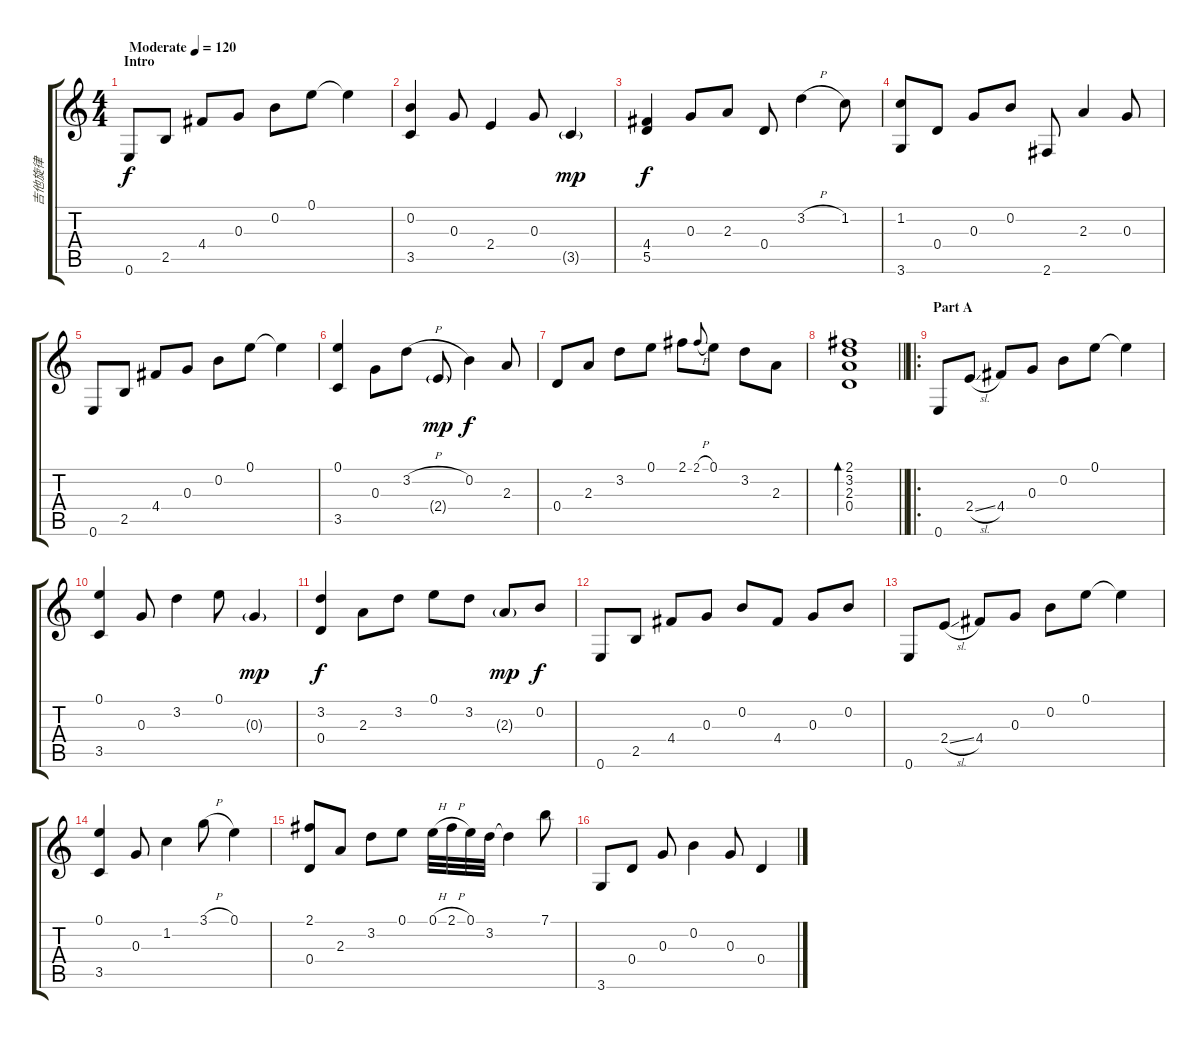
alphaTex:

\track ("吉他旋律" "吉他旋律") {instrument acousticguitarsteel}
\staff {score tabs}
\tuning (E4 B3 G3 D3 A2 E2) {hide}
\ts (4 4)
\section ("" "Intro")
\tempo (120 "Moderate")
\clef g2
\ks c
0.6.8{dy f instrument acousticguitarsteel} 2.5.8 4.4.8 0.3.8 0.2.8 0.1.8 0.1{t}.4 |
(0.2 3.5).4 0.3.8 2.4.4 0.3.8 3.5{g}.4{dy mp} |
(4.4 5.5).4{dy f} 0.3.8 2.3.8 0.4.8 3.2{h}.4 1.2.8 |
(1.2 3.6).8 0.4.8 0.3.8 0.2.8 2.6.8 2.3.4 0.3.8 |
0.6.8 2.5.8 4.4.8 0.3.8 0.2.8 0.1.8 0.1{t}.4 |
(0.1 3.5).4 0.3.8 3.2{h}.8 2.4{g}.8{dy mp} 0.2.4{dy f} 2.3.8 |
0.4.8 2.3.8 3.2.8 0.1.8 2.1.8 2.1{h}.8{gr onbeat} 0.1.8 3.2.8 2.3.8 |
\barLineRight lightlight
(2.1 3.2 2.3 0.4).1{bd 240} |
\ro
\section ("" "Part A")
0.6.8 2.4{sl}.8 4.4.8 0.3.8 0.2.8 0.1.8 0.1{t}.4 |
(0.1 3.5).4 0.3.8 3.2.4 0.1.8 0.3{g}.4{dy mp} |
(3.2 0.4).4{dy f} 2.3.8 3.2.8 0.1.8 3.2.8 2.3{g}.8{dy mp} 0.2.8{dy f} |
0.6.8 2.5.8 4.4.8 0.3.8 0.2.8 4.4.8 0.3.8 0.2.8 |
0.6.8 2.4{sl}.8 4.4.8 0.3.8 0.2.8 0.1.8 0.1{t}.4 |
(0.1 3.5).4 0.3.8 1.2.4 3.1{h}.8 0.1.4 |
(2.1 0.4).8 2.3.8 3.2.8 0.1.8 0.1{h}.32 2.1{h}.32 0.1.32 3.2.32 3.2{t}.4 7.1.8 |
3.6.8 0.4.8 0.3.8 0.2.4 0.3.8 0.4.4
